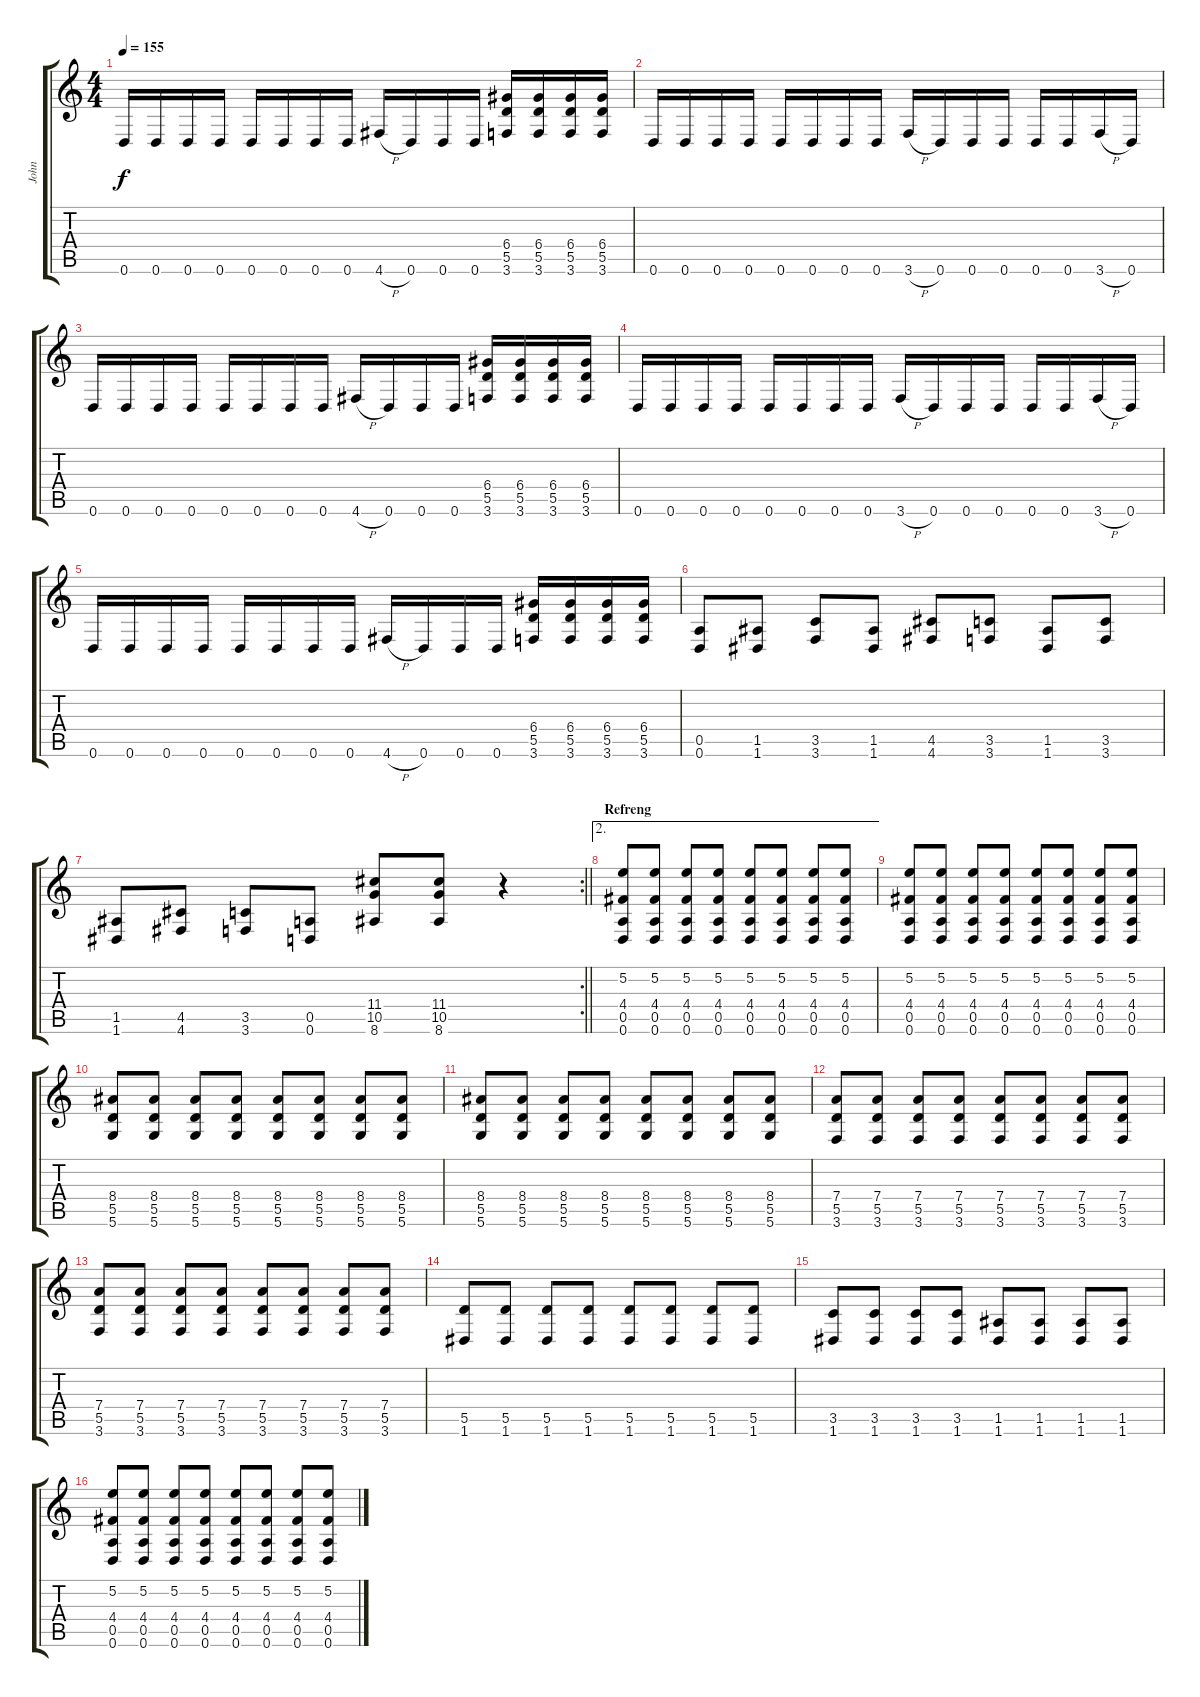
\track ("John" "John") {instrument overdrivenguitar}
\staff {score tabs}
\tuning (E4 B3 G3 D3 A2 D2) {hide}
\ts (4 4)
\tempo 155
\clef g2
\ks c
0.6.16{dy f} 0.6.16 0.6.16 0.6.16 0.6.16 0.6.16 0.6.16 0.6.16 4.6{h}.16 0.6.16 0.6.16 0.6.16 (6.4 5.5 3.6).16 (6.4 5.5 3.6).16 (6.4 5.5 3.6).16 (6.4 5.5 3.6).16 |
0.6.16 0.6.16 0.6.16 0.6.16 0.6.16 0.6.16 0.6.16 0.6.16 3.6{h}.16 0.6.16 0.6.16 0.6.16 0.6.16 0.6.16 3.6{h}.16 0.6.16 |
0.6.16 0.6.16 0.6.16 0.6.16 0.6.16 0.6.16 0.6.16 0.6.16 4.6{h}.16 0.6.16 0.6.16 0.6.16 (6.4 5.5 3.6).16 (6.4 5.5 3.6).16 (6.4 5.5 3.6).16 (6.4 5.5 3.6).16 |
0.6.16 0.6.16 0.6.16 0.6.16 0.6.16 0.6.16 0.6.16 0.6.16 3.6{h}.16 0.6.16 0.6.16 0.6.16 0.6.16 0.6.16 3.6{h}.16 0.6.16 |
0.6.16 0.6.16 0.6.16 0.6.16 0.6.16 0.6.16 0.6.16 0.6.16 4.6{h}.16 0.6.16 0.6.16 0.6.16 (6.4 5.5 3.6).16 (6.4 5.5 3.6).16 (6.4 5.5 3.6).16 (6.4 5.5 3.6).16 |
(0.5 0.6).8 (1.5 1.6).8 (3.5 3.6).8 (1.5 1.6).8 (4.5 4.6).8 (3.5 3.6).8 (1.5 1.6).8 (3.5 3.6).8 |
\rc 2
\barLineRight lightlight
(1.5 1.6).8 (4.5 4.6).8 (3.5 3.6).8 (0.5 0.6).8 (11.4 10.5 8.6).8 (11.4 10.5 8.6).8 r.4 |
\ae 2
\section ("" "Refreng")
(5.2 4.4 0.5 0.6).8 (5.2 4.4 0.5 0.6).8 (5.2 4.4 0.5 0.6).8 (5.2 4.4 0.5 0.6).8 (5.2 4.4 0.5 0.6).8 (5.2 4.4 0.5 0.6).8 (5.2 4.4 0.5 0.6).8 (5.2 4.4 0.5 0.6).8 |
(5.2 4.4 0.5 0.6).8 (5.2 4.4 0.5 0.6).8 (5.2 4.4 0.5 0.6).8 (5.2 4.4 0.5 0.6).8 (5.2 4.4 0.5 0.6).8 (5.2 4.4 0.5 0.6).8 (5.2 4.4 0.5 0.6).8 (5.2 4.4 0.5 0.6).8 |
(8.4 5.5 5.6).8 (8.4 5.5 5.6).8 (8.4 5.5 5.6).8 (8.4 5.5 5.6).8 (8.4 5.5 5.6).8 (8.4 5.5 5.6).8 (8.4 5.5 5.6).8 (8.4 5.5 5.6).8 |
(8.4 5.5 5.6).8 (8.4 5.5 5.6).8 (8.4 5.5 5.6).8 (8.4 5.5 5.6).8 (8.4 5.5 5.6).8 (8.4 5.5 5.6).8 (8.4 5.5 5.6).8 (8.4 5.5 5.6).8 |
(7.4 5.5 3.6).8 (7.4 5.5 3.6).8 (7.4 5.5 3.6).8 (7.4 5.5 3.6).8 (7.4 5.5 3.6).8 (7.4 5.5 3.6).8 (7.4 5.5 3.6).8 (7.4 5.5 3.6).8 |
(7.4 5.5 3.6).8 (7.4 5.5 3.6).8 (7.4 5.5 3.6).8 (7.4 5.5 3.6).8 (7.4 5.5 3.6).8 (7.4 5.5 3.6).8 (7.4 5.5 3.6).8 (7.4 5.5 3.6).8 |
(5.5 1.6).8 (5.5 1.6).8 (5.5 1.6).8 (5.5 1.6).8 (5.5 1.6).8 (5.5 1.6).8 (5.5 1.6).8 (5.5 1.6).8 |
(3.5 1.6).8 (3.5 1.6).8 (3.5 1.6).8 (3.5 1.6).8 (1.5 1.6).8 (1.5 1.6).8 (1.5 1.6).8 (1.5 1.6).8 |
(5.2 4.4 0.5 0.6).8 (5.2 4.4 0.5 0.6).8 (5.2 4.4 0.5 0.6).8 (5.2 4.4 0.5 0.6).8 (5.2 4.4 0.5 0.6).8 (5.2 4.4 0.5 0.6).8 (5.2 4.4 0.5 0.6).8 (5.2 4.4 0.5 0.6).8
